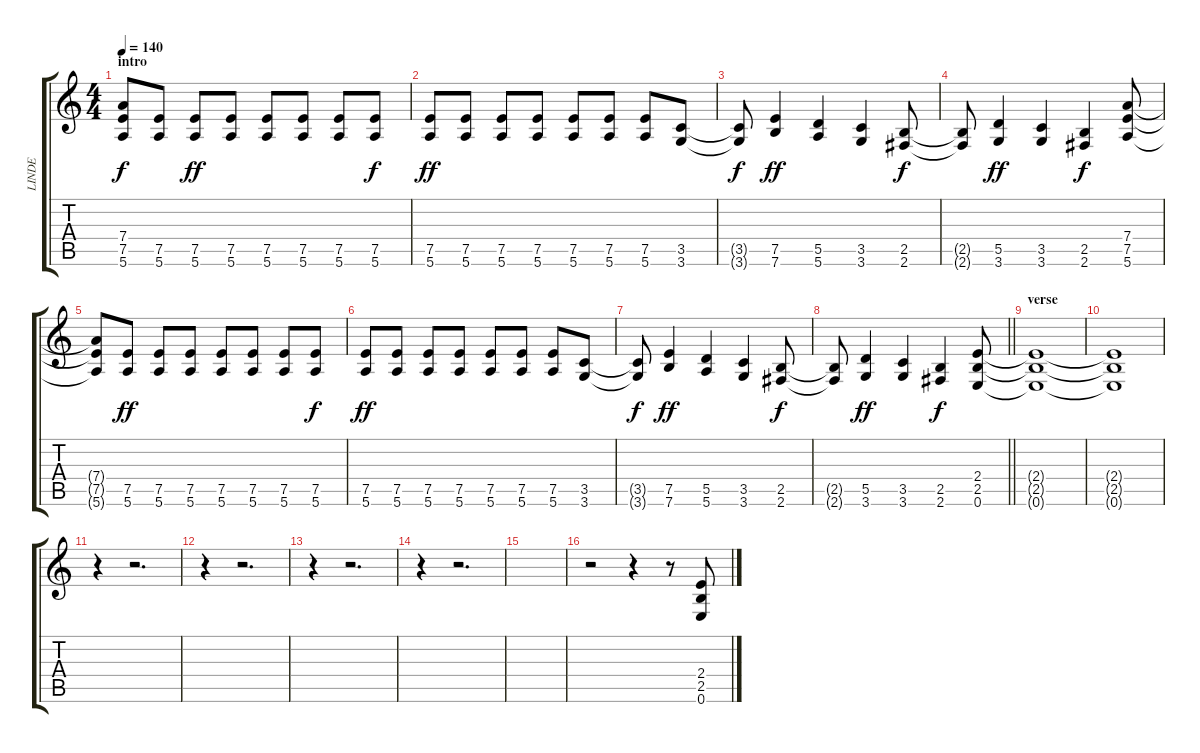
\track ("LINDE" "LINDE") {instrument distortionguitar}
\staff {score tabs}
\tuning (E4 B3 G3 D3 A2 E2) {hide}
\ts (4 4)
\section ("" "intro")
\tempo 140
\clef g2
\ks c
(7.4{t} 7.5{t} 5.6{t}).8{dy f} (7.5 5.6).8 (7.5 5.6).8{dy ff} (7.5 5.6).8 (7.5 5.6).8 (7.5 5.6).8 (7.5 5.6).8 (7.5 5.6).8{dy f} |
(7.5 5.6).8{dy ff} (7.5 5.6).8 (7.5 5.6).8 (7.5 5.6).8 (7.5 5.6).8 (7.5 5.6).8 (7.5 5.6).8 (3.5 3.6).8 |
(3.5{t} 3.6{t}).8{dy f} (7.5 7.6).4{dy ff} (5.5 5.6).4 (3.5 3.6).4 (2.5 2.6).8{dy f} |
(2.5{t} 2.6{t}).8 (5.5 3.6).4{dy ff} (3.5 3.6).4 (2.5 2.6).4{dy f} (7.4 7.5 5.6).8 |
(7.4{t} 7.5{t} 5.6{t}).8 (7.5 5.6).8{dy ff} (7.5 5.6).8 (7.5 5.6).8 (7.5 5.6).8 (7.5 5.6).8 (7.5 5.6).8 (7.5 5.6).8{dy f} |
(7.5 5.6).8{dy ff} (7.5 5.6).8 (7.5 5.6).8 (7.5 5.6).8 (7.5 5.6).8 (7.5 5.6).8 (7.5 5.6).8 (3.5 3.6).8 |
(3.5{t} 3.6{t}).8{dy f} (7.5 7.6).4{dy ff} (5.5 5.6).4 (3.5 3.6).4 (2.5 2.6).8{dy f} |
\barLineRight lightlight
(2.5{t} 2.6{t}).8 (5.5 3.6).4{dy ff} (3.5 3.6).4 (2.5 2.6).4{dy f} (2.4 2.5 0.6).8 |
\section ("" "verse")
(2.4{t} 2.5{t} 0.6{t}).1{volume 0} |
(2.4{t} 2.5{t} 0.6{t}).1 |
r.4 r.2{d} |
r.4 r.2{d} |
r.4 r.2{d} |
r.4 r.2{d} |
|
r.2{volume 12} r.4 r.8 (2.4 2.5 0.6).8
